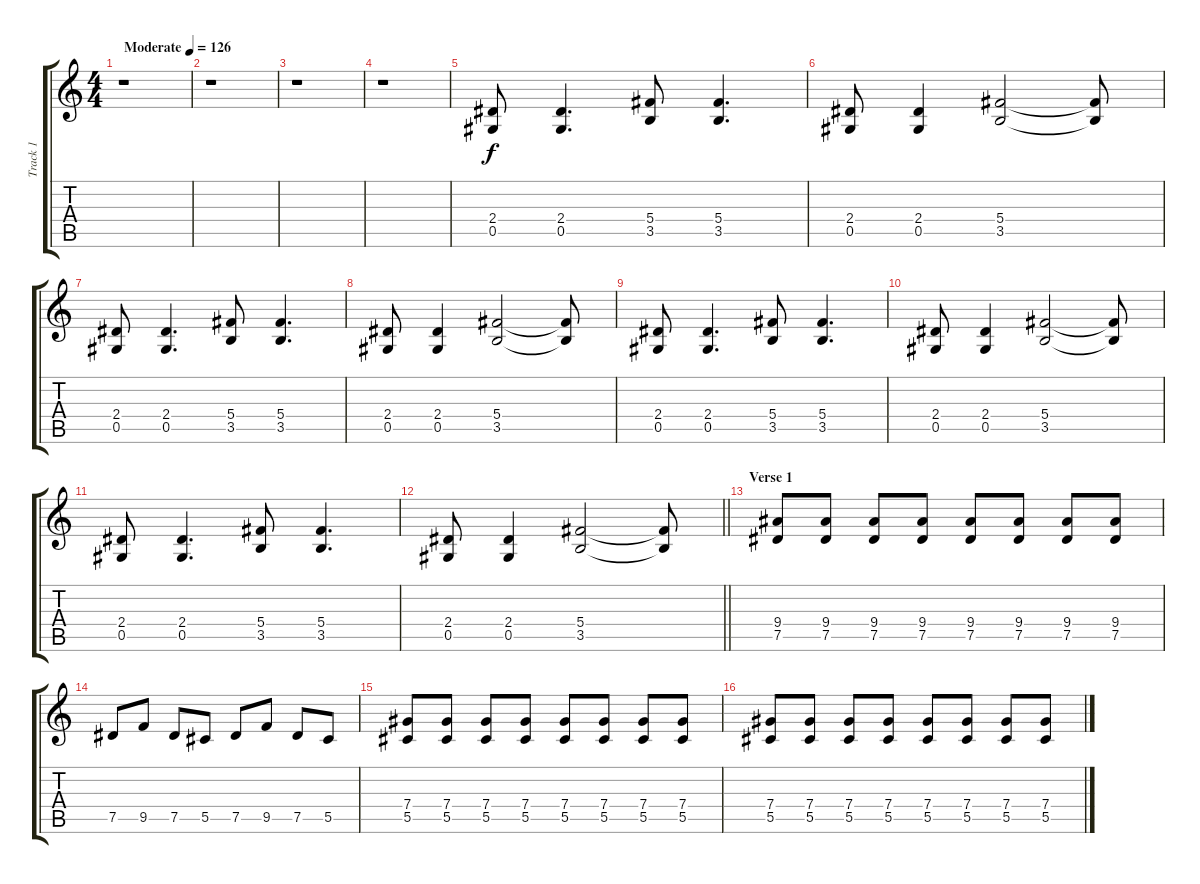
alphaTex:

\track ("Track 1" "Track 1") {instrument overdrivenguitar}
\staff {score tabs}
\tuning (Eb4 Bb3 Gb3 Db3 Ab2 Eb2) {hide}
\ts (4 4)
\tempo (126 "Moderate")
\clef g2
\ks c
r.1{dy f instrument overdrivenguitar} |
r.1 |
r.1 |
r.1 |
(2.4 0.5).8 (2.4 0.5).4{d} (5.4 3.5).8 (5.4 3.5).4{d} |
(2.4 0.5).8 (2.4 0.5).4 (5.4 3.5).2 (5.4{t} 3.5{t}).8 |
(2.4 0.5).8 (2.4 0.5).4{d} (5.4 3.5).8 (5.4 3.5).4{d} |
(2.4 0.5).8 (2.4 0.5).4 (5.4 3.5).2 (5.4{t} 3.5{t}).8 |
(2.4 0.5).8 (2.4 0.5).4{d} (5.4 3.5).8 (5.4 3.5).4{d} |
(2.4 0.5).8 (2.4 0.5).4 (5.4 3.5).2 (5.4{t} 3.5{t}).8 |
(2.4 0.5).8 (2.4 0.5).4{d} (5.4 3.5).8 (5.4 3.5).4{d} |
\barLineRight lightlight
(2.4 0.5).8 (2.4 0.5).4 (5.4 3.5).2 (5.4{t} 3.5{t}).8 |
\section ("" "Verse 1")
(9.4 7.5).8 (9.4 7.5).8 (9.4 7.5).8 (9.4 7.5).8 (9.4 7.5).8 (9.4 7.5).8 (9.4 7.5).8 (9.4 7.5).8 |
7.5.8 9.5.8 7.5.8 5.5.8 7.5.8 9.5.8 7.5.8 5.5.8 |
(7.4 5.5).8 (7.4 5.5).8 (7.4 5.5).8 (7.4 5.5).8 (7.4 5.5).8 (7.4 5.5).8 (7.4 5.5).8 (7.4 5.5).8 |
(7.4 5.5).8 (7.4 5.5).8 (7.4 5.5).8 (7.4 5.5).8 (7.4 5.5).8 (7.4 5.5).8 (7.4 5.5).8 (7.4 5.5).8
